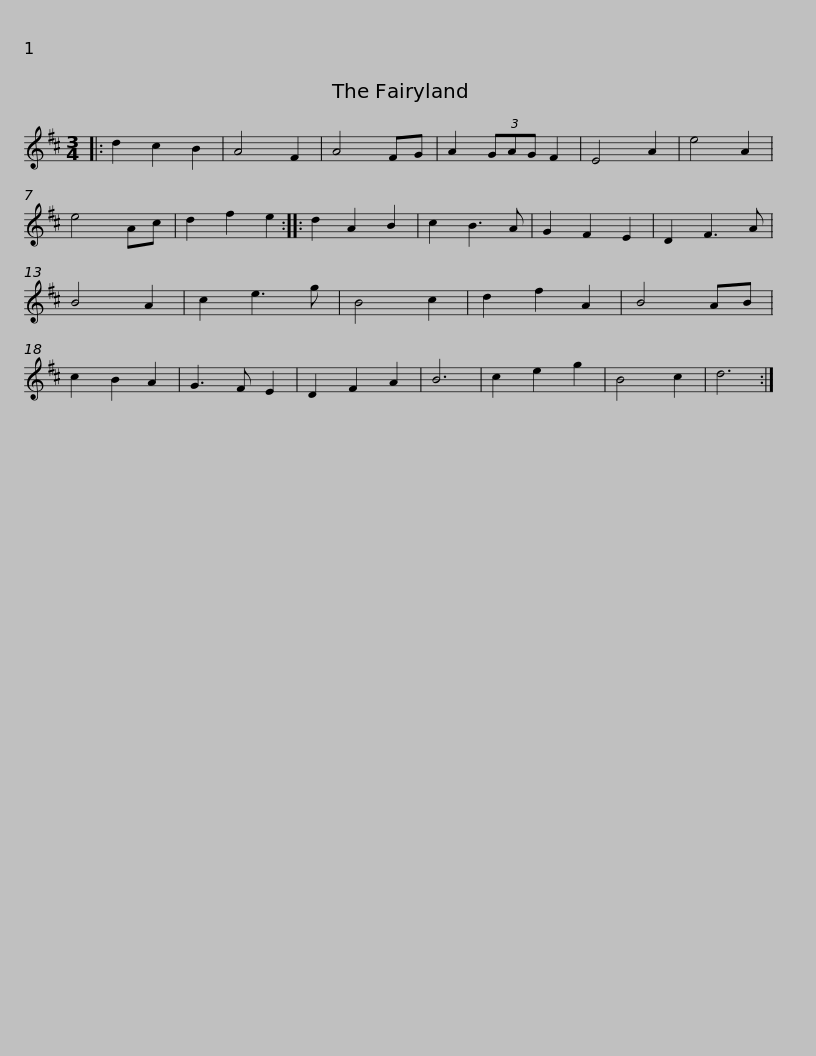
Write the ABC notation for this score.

X:1
L:1/8
M:3/4
I:linebreak $
K:D
V:1 treble
V:1
|: d2 c2 B2 | A4 F2 | A4 FG | A2 (3GAG F2 | E4 A2 | %5
 e4 A2 | e4 Ac | d2 f2 e2 :: d2 A2 B2 | c2 B3 A | %10
 G2 F2 E2 | D2 F3 A |$ B4 A2 | c2 e3 g | B4 c2 | %15
 d2 f2 A2 | B4 AB | c2 B2 A2 | G3 F E2 | D2 F2 A2 | %20
 B6 | c2 e2 g2 | B4 c2 | d6 :| %24
